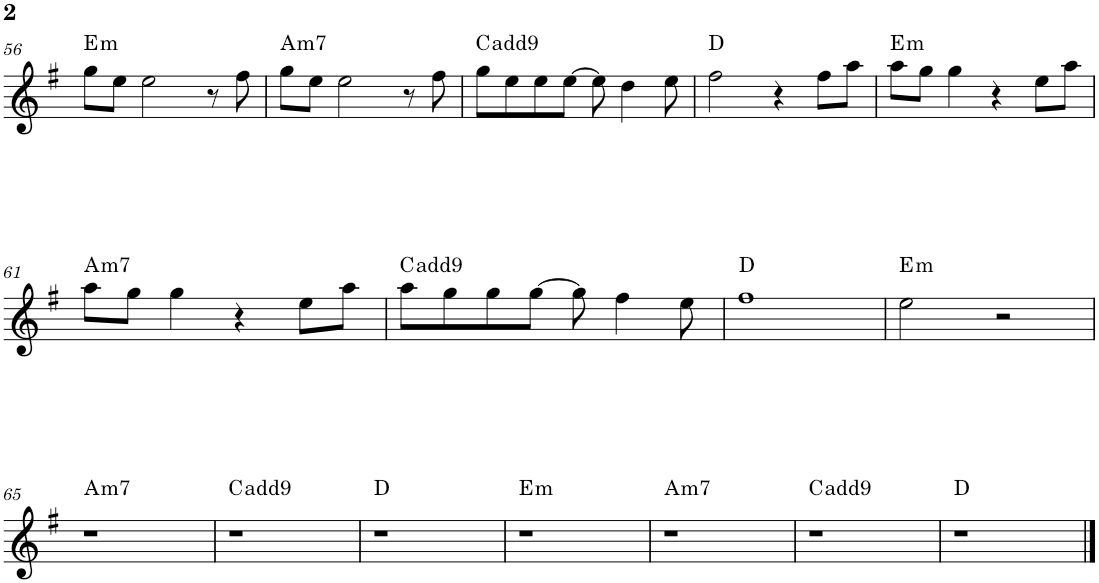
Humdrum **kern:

**kern	**harte
*part1	*part1
*staff1	*
*I"P1	*
!!LO:PB:g=z
*clefG2	*
*k[f#]	*
*e:	*
*M4/4	*
=56	=56
!	!LO:H:kt=m
8gg\L	E:min
8ee\J	.
2ee\	.
8r	.
8ff#\	.
=57	=57
!	!LO:H:kt=m7
8gg\L	A:min7
8ee\J	.
2ee\	.
8r	.
8ff#\	.
=58	=58
8gg\L	C:maj(9)
8ee\	.
8ee\	.
[>8ee\J	.
8ee\]	.
4dd\	.
8ee\	.
=59	=59
2ff#\	D:maj
4r	.
8ff#\L	.
8aa\J	.
=60	=60
!	!LO:H:kt=m
8aa\L	E:min
8gg\J	.
4gg\	.
4r	.
8ee\L	.
8aa\J	.
!!LO:LB:g=z
=61	=61
!	!LO:H:kt=m7
8aa\L	A:min7
8gg\J	.
4gg\	.
4r	.
8ee\L	.
8aa\J	.
=62	=62
8aa\L	C:maj(9)
8gg\	.
8gg\	.
[>8gg\J	.
8gg\]	.
4ff#\	.
8ee\	.
=63	=63
1ff#	D:maj
=64	=64
!	!LO:H:kt=m
2ee\	E:min
2r	.
!!LO:LB:g=z
=65	=65
!	!LO:H:kt=m7
1r	A:min7
=66	=66
1r	C:maj(9)
=67	=67
1r	D:maj
=68	=68
!	!LO:H:kt=m
1r	E:min
=69	=69
!	!LO:H:kt=m7
1r	A:min7
=70	=70
1r	C:maj(9)
=71	=71
1r	D:maj
==	==
*-	*-
